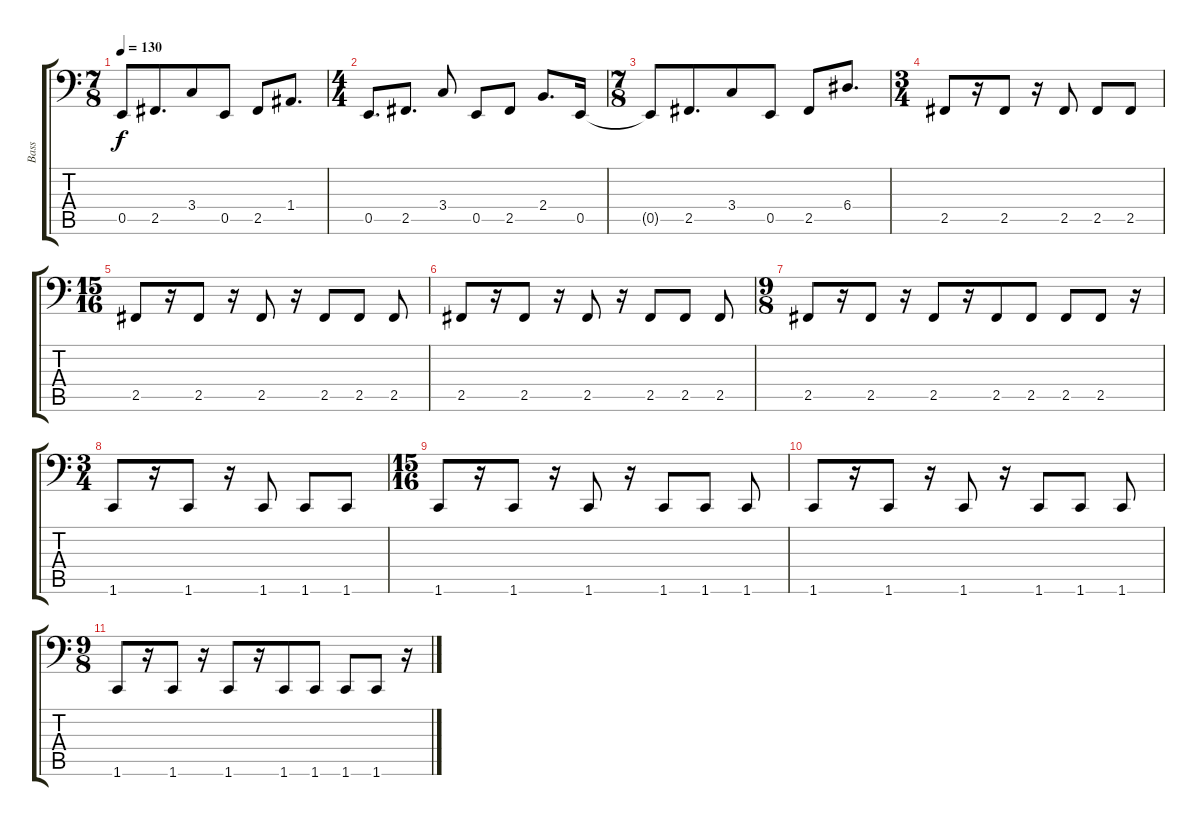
\track ("Bass" "Bass") {instrument electricbassfinger}
\staff {score tabs}
\tuning (C3 G2 D2 A1 E1 B0) {hide}
\ts (7 8)
\tempo 130
\clef f4
\ks c
0.5{t}.8{dy f} 2.5.8{d} 3.4.8 0.5.8 2.5.8 1.4.8{d} |
\ts (4 4)
0.5.8{d} 2.5.8{d} 3.4.8 0.5.8 2.5.8 2.4.8{d} 0.5.16 |
\ts (7 8)
0.5{t}.8 2.5.8{d} 3.4.8 0.5.8 2.5.8 6.4.8{d} |
\ts (3 4)
2.5.8 r.16 2.5.8 r.16 2.5.8 2.5.8 2.5.8 |
\ts (15 16)
2.5.8 r.16 2.5.8 r.16 2.5.8 r.16 2.5.8 2.5.8 2.5.8 |
2.5.8 r.16 2.5.8 r.16 2.5.8 r.16 2.5.8 2.5.8 2.5.8 |
\ts (9 8)
2.5.8 r.16 2.5.8 r.16 2.5.8 r.16 2.5.8 2.5.8 2.5.8 2.5.8 r.16 |
\ts (3 4)
1.6.8 r.16 1.6.8 r.16 1.6.8 1.6.8 1.6.8 |
\ts (15 16)
1.6.8 r.16 1.6.8 r.16 1.6.8 r.16 1.6.8 1.6.8 1.6.8 |
1.6.8 r.16 1.6.8 r.16 1.6.8 r.16 1.6.8 1.6.8 1.6.8 |
\ts (9 8)
1.6.8 r.16 1.6.8 r.16 1.6.8 r.16 1.6.8 1.6.8 1.6.8 1.6.8 r.16
